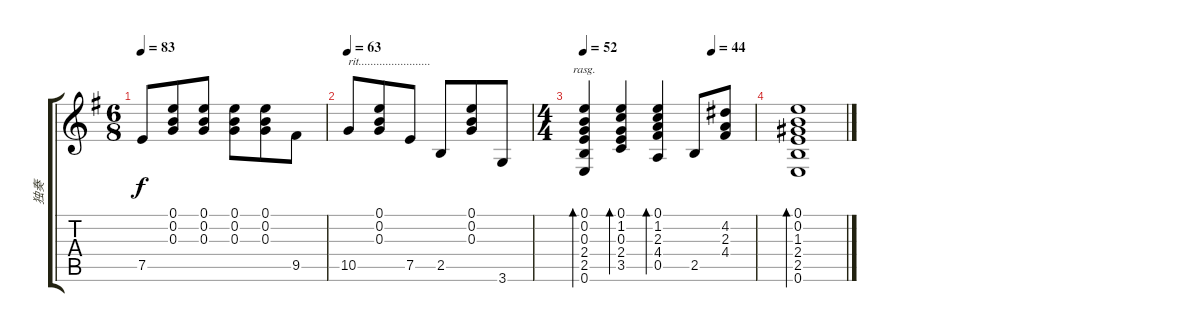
\track ("独奏" "独奏") {instrument acousticguitarnylon}
\staff {score tabs}
\tuning (E4 B3 G3 D3 A2 E2) {hide}
\ts (6 8)
\tempo 83
\clef g2
\ks g
7.5.8{dy f} (0.1 0.2 0.3).8 (0.1 0.2 0.3).8 (0.1 0.2 0.3).8 (0.1 0.2 0.3).8 9.5.8 |
\tempo 63
10.5.8{txt "rit........................"} (0.1 0.2 0.3).8 7.5.8 2.5.8 (0.1 0.2 0.3).8 3.6.8 |
\ts (4 4)
\tempo 52
\tempo (44 0.75)
(0.1 0.2 0.3 2.4 2.5 0.6).4{bd 480 rasg ii} (0.1 1.2 0.3 2.4 3.5).4{bd 480} (0.1 1.2 2.3 4.4 0.5).4{bd 480} 2.5.8 (4.2 2.3 4.4).8 |
(0.1 0.2 1.3 2.4 2.5 0.6).1{bd 480}
